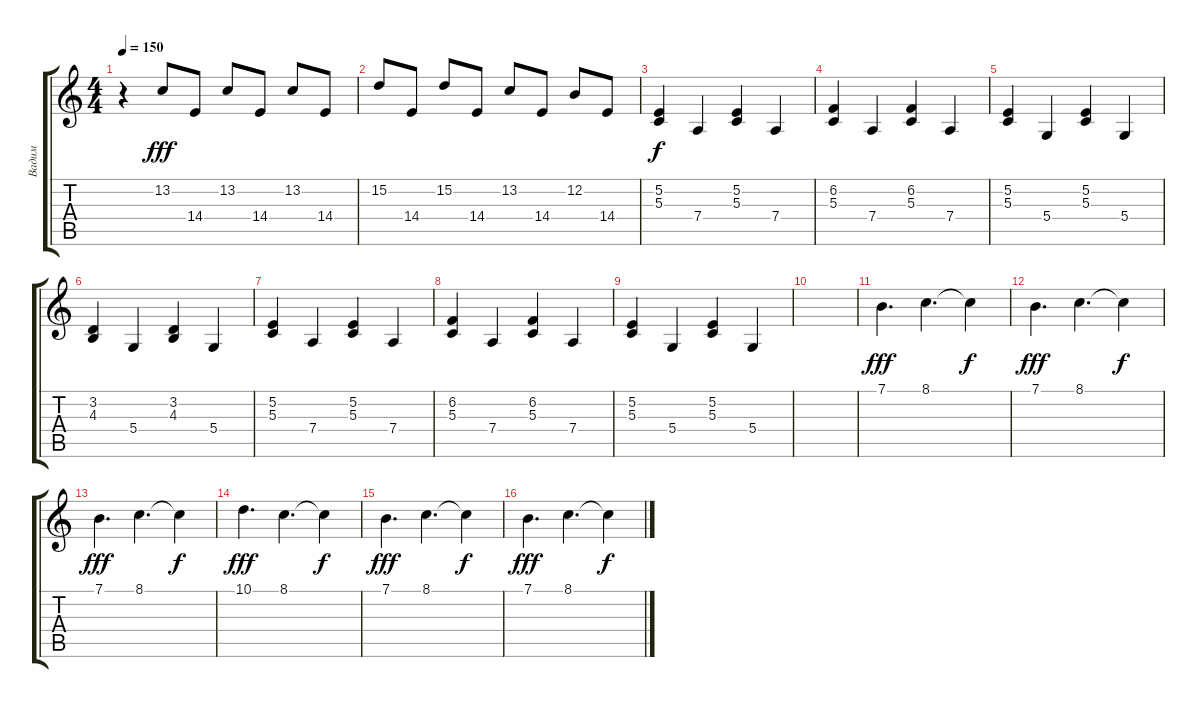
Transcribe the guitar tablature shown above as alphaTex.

\track ("Вадим" "Вадим") {instrument acousticgrandpiano}
\staff {score tabs}
\tuning (E4 B3 G3 D3 A2 E2) {hide}
\ts (4 4)
\tempo 150
\clef g2
\ks c
r.4{dy fff} 13.2.8 14.4.8 13.2.8 14.4.8 13.2.8 14.4.8 |
15.2.8 14.4.8 15.2.8 14.4.8 13.2.8 14.4.8 12.2.8 14.4.8 |
(5.2 5.3).4{dy f} 7.4.4 (5.2 5.3).4 7.4.4 |
(6.2 5.3).4 7.4.4 (6.2 5.3).4 7.4.4 |
(5.2 5.3).4 5.4.4 (5.2 5.3).4 5.4.4 |
(3.2 4.3).4 5.4.4 (3.2 4.3).4 5.4.4 |
(5.2 5.3).4 7.4.4 (5.2 5.3).4 7.4.4 |
(6.2 5.3).4 7.4.4 (6.2 5.3).4 7.4.4 |
(5.2 5.3).4 5.4.4 (5.2 5.3).4 5.4.4 |
|
7.1.4{d dy fff} 8.1.4{d} 8.1{t}.4{dy f} |
7.1.4{d dy fff} 8.1.4{d} 8.1{t}.4{dy f} |
7.1.4{d dy fff} 8.1.4{d} 8.1{t}.4{dy f} |
10.1.4{d dy fff} 8.1.4{d} 8.1{t}.4{dy f} |
7.1.4{d dy fff} 8.1.4{d} 8.1{t}.4{dy f} |
7.1.4{d dy fff} 8.1.4{d} 8.1{t}.4{dy f}
